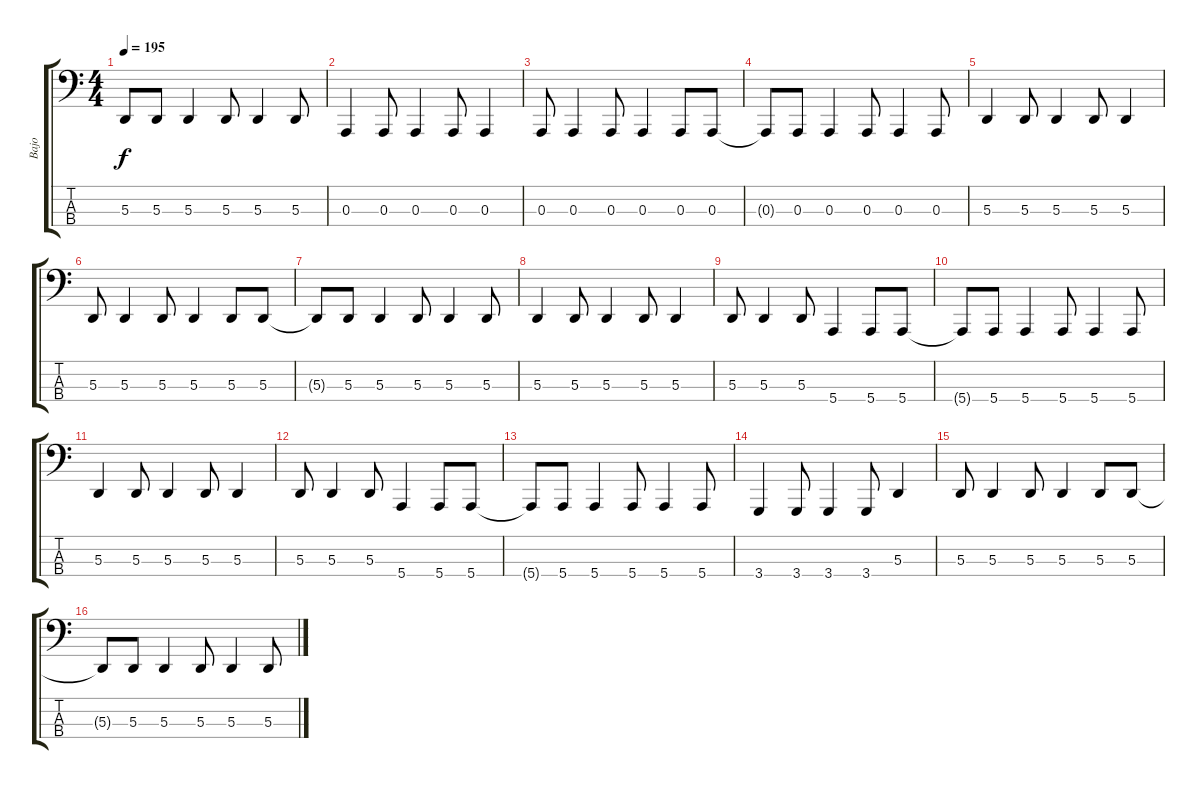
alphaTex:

\track ("Bajo" "Bajo") {instrument lead2sawtooth}
\staff {score tabs}
\tuning (G2 D2 A1 E1) {hide}
\ts (4 4)
\tempo 195
\clef f4
\ks c
5.3{t}.8{dy f} 5.3.8 5.3.4 5.3.8 5.3.4 5.3.8 |
0.3.4 0.3.8 0.3.4 0.3.8 0.3.4 |
0.3.8 0.3.4 0.3.8 0.3.4 0.3.8 0.3.8 |
0.3{t}.8 0.3.8 0.3.4 0.3.8 0.3.4 0.3.8 |
5.3.4 5.3.8 5.3.4 5.3.8 5.3.4 |
5.3.8 5.3.4 5.3.8 5.3.4 5.3.8 5.3.8 |
5.3{t}.8 5.3.8 5.3.4 5.3.8 5.3.4 5.3.8 |
5.3.4 5.3.8 5.3.4 5.3.8 5.3.4 |
5.3.8 5.3.4 5.3.8 5.4.4 5.4.8 5.4.8 |
5.4{t}.8 5.4.8 5.4.4 5.4.8 5.4.4 5.4.8 |
5.3.4 5.3.8 5.3.4 5.3.8 5.3.4 |
5.3.8 5.3.4 5.3.8 5.4.4 5.4.8 5.4.8 |
5.4{t}.8 5.4.8 5.4.4 5.4.8 5.4.4 5.4.8 |
3.4.4 3.4.8 3.4.4 3.4.8 5.3.4 |
5.3.8 5.3.4 5.3.8 5.3.4 5.3.8 5.3.8 |
5.3{t}.8 5.3.8 5.3.4 5.3.8 5.3.4 5.3.8
